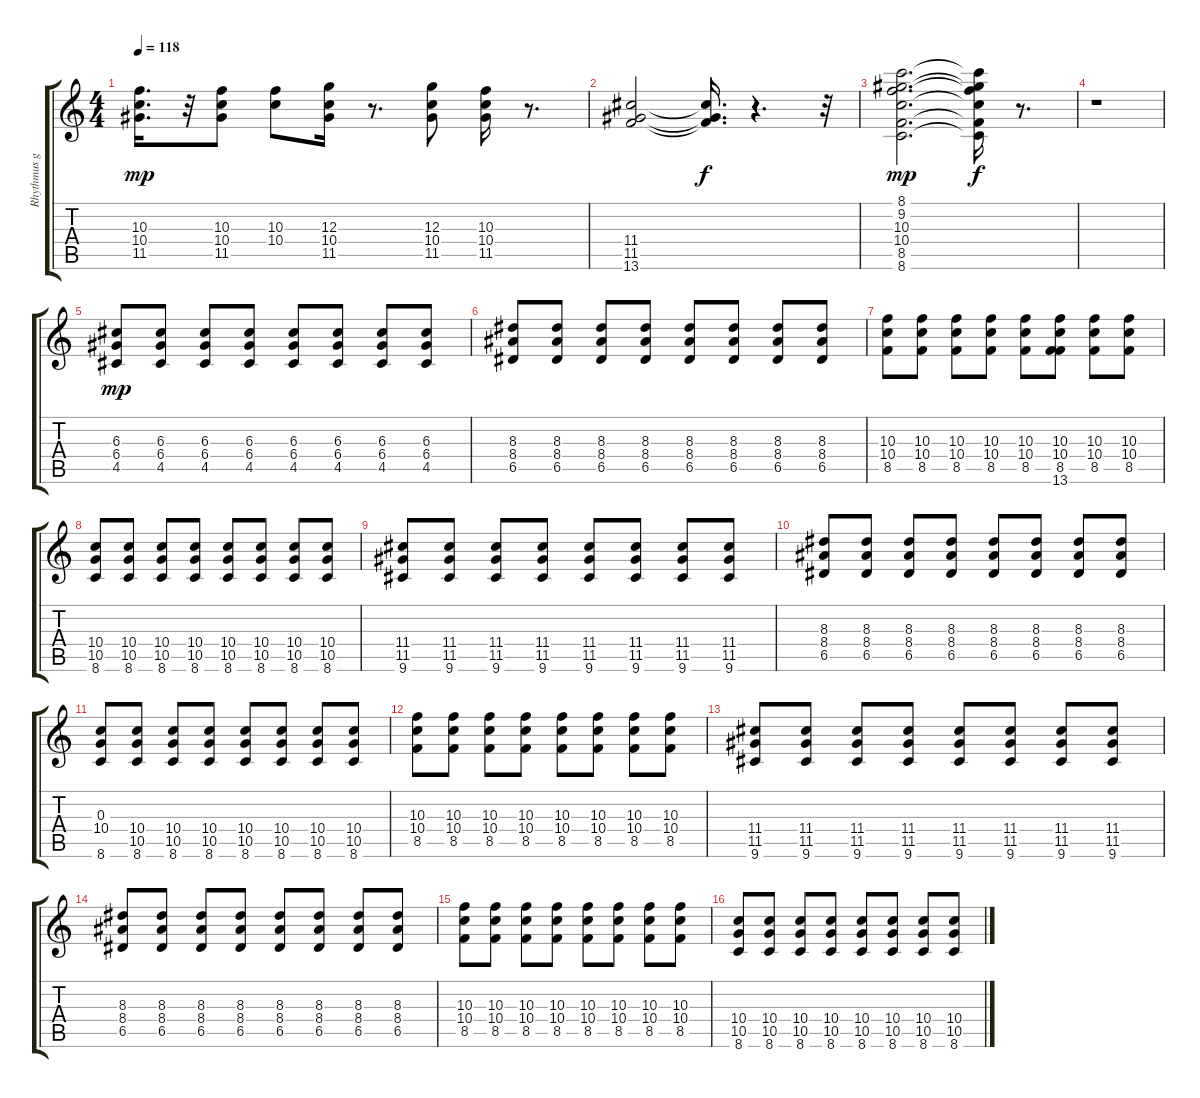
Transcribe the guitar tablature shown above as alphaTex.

\track ("Rhythmus gitarre" "Rhythmus g") {instrument acousticguitarsteel}
\staff {score tabs}
\tuning (E4 B3 G3 D3 A2 E2) {hide}
\ts (4 4)
\tempo 118
\clef g2
\ks c
(10.3 10.4 11.5).16{d dy mp} r.32 (10.3 10.4 11.5).8 (10.3 10.4).8 (12.3 10.4 11.5).16 r.8{d} (12.3 10.4 11.5).8 (10.3 10.4 11.5).16 r.8{d} |
(11.4 11.5 13.6).2 (11.4{t} 11.5{t} 13.6{t}).16{d dy f} r.4{d} r.32 |
(8.1 9.2 10.3 10.4 8.5 8.6).2{d dy mp} (8.1{t} 9.2{t} 10.3{t} 10.4{t} 8.5{t} 8.6{t}).16{dy f} r.8{d} |
r.1 |
(6.3 6.4 4.5).8{dy mp} (6.3 6.4 4.5).8 (6.3 6.4 4.5).8 (6.3 6.4 4.5).8 (6.3 6.4 4.5).8 (6.3 6.4 4.5).8 (6.3 6.4 4.5).8 (6.3 6.4 4.5).8 |
(8.3 8.4 6.5).8 (8.3 8.4 6.5).8 (8.3 8.4 6.5).8 (8.3 8.4 6.5).8 (8.3 8.4 6.5).8 (8.3 8.4 6.5).8 (8.3 8.4 6.5).8 (8.3 8.4 6.5).8 |
(10.3 10.4 8.5).8 (10.3 10.4 8.5).8 (10.3 10.4 8.5).8 (10.3 10.4 8.5).8 (10.3 10.4 8.5).8 (10.3 10.4 8.5 13.6).8 (10.3 10.4 8.5).8 (10.3 10.4 8.5).8 |
(10.4 10.5 8.6).8 (10.4 10.5 8.6).8 (10.4 10.5 8.6).8 (10.4 10.5 8.6).8 (10.4 10.5 8.6).8 (10.4 10.5 8.6).8 (10.4 10.5 8.6).8 (10.4 10.5 8.6).8 |
(11.4 11.5 9.6).8 (11.4 11.5 9.6).8 (11.4 11.5 9.6).8 (11.4 11.5 9.6).8 (11.4 11.5 9.6).8 (11.4 11.5 9.6).8 (11.4 11.5 9.6).8 (11.4 11.5 9.6).8 |
(8.3 8.4 6.5).8 (8.3 8.4 6.5).8 (8.3 8.4 6.5).8 (8.3 8.4 6.5).8 (8.3 8.4 6.5).8 (8.3 8.4 6.5).8 (8.3 8.4 6.5).8 (8.3 8.4 6.5).8 |
(0.3 10.4 8.6).8 (10.4 10.5 8.6).8 (10.4 10.5 8.6).8 (10.4 10.5 8.6).8 (10.4 10.5 8.6).8 (10.4 10.5 8.6).8 (10.4 10.5 8.6).8 (10.4 10.5 8.6).8 |
(10.3 10.4 8.5).8 (10.3 10.4 8.5).8 (10.3 10.4 8.5).8 (10.3 10.4 8.5).8 (10.3 10.4 8.5).8 (10.3 10.4 8.5).8 (10.3 10.4 8.5).8 (10.3 10.4 8.5).8 |
(11.4 11.5 9.6).8 (11.4 11.5 9.6).8 (11.4 11.5 9.6).8 (11.4 11.5 9.6).8 (11.4 11.5 9.6).8 (11.4 11.5 9.6).8 (11.4 11.5 9.6).8 (11.4 11.5 9.6).8 |
(8.3 8.4 6.5).8 (8.3 8.4 6.5).8 (8.3 8.4 6.5).8 (8.3 8.4 6.5).8 (8.3 8.4 6.5).8 (8.3 8.4 6.5).8 (8.3 8.4 6.5).8 (8.3 8.4 6.5).8 |
(10.3 10.4 8.5).8 (10.3 10.4 8.5).8 (10.3 10.4 8.5).8 (10.3 10.4 8.5).8 (10.3 10.4 8.5).8 (10.3 10.4 8.5).8 (10.3 10.4 8.5).8 (10.3 10.4 8.5).8 |
(10.4 10.5 8.6).8 (10.4 10.5 8.6).8 (10.4 10.5 8.6).8 (10.4 10.5 8.6).8 (10.4 10.5 8.6).8 (10.4 10.5 8.6).8 (10.4 10.5 8.6).8 (10.4 10.5 8.6).8
